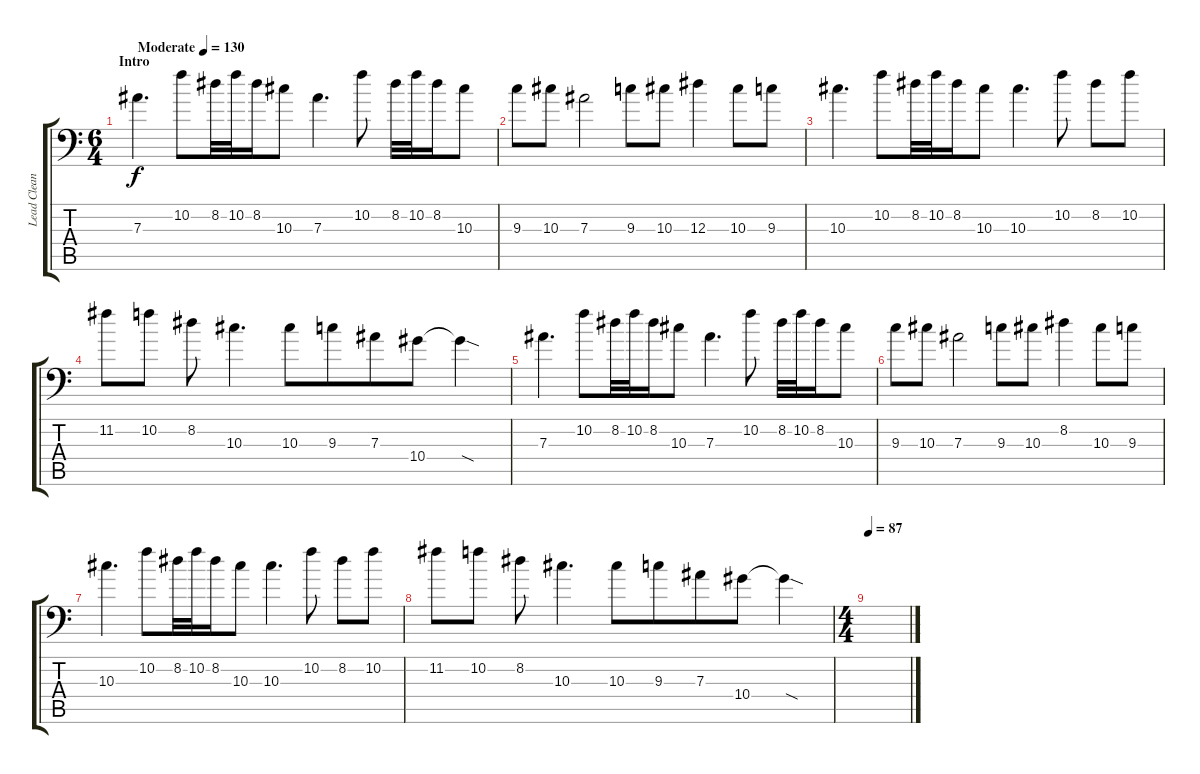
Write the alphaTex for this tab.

\track ("Lead Clean Guitar" "Lead Clean") {instrument electricguitarclean bank 2}
\staff {score tabs}
\tuning (C4 G3 Eb3 Bb2 F2 Bb1) {hide}
\ts (6 4)
\section ("" "Intro")
\tempo (130 "Moderate")
\clef f4
\ks c
7.3.4{d dy f instrument electricguitarclean beam merge} 10.2.8{beam merge} 8.2.32 10.2.32 8.2.16 10.3.8 7.3.4{d} 10.2.8 8.2.32{beam merge} 10.2.32 8.2.16 10.3.8 |
9.3.8{beam merge} 10.3.8 7.3.2 9.3.8 10.3.8 12.3.4{beam merge} 10.3.8 9.3.8 |
10.3.4{d beam merge} 10.2.8{beam merge} 8.2.32 10.2.32 8.2.16 10.3.8 10.3.4{d} 10.2.8 8.2.8{beam merge} 10.2.8 |
11.2.8{beam merge} 10.2.8 8.2.8 10.3.4{d} 10.3.8 9.3.8{beam merge} 7.3.8 10.4.8 10.4{sod t}.4 |
7.3.4{d beam merge} 10.2.8{beam merge} 8.2.32 10.2.32 8.2.16 10.3.8 7.3.4{d} 10.2.8 8.2.32{beam merge} 10.2.32 8.2.16 10.3.8 |
9.3.8{beam merge} 10.3.8 7.3.2 9.3.8 10.3.8 8.2.4{beam merge} 10.3.8 9.3.8 |
10.3.4{d beam merge} 10.2.8{beam merge} 8.2.32 10.2.32 8.2.16 10.3.8 10.3.4{d} 10.2.8 8.2.8{beam merge} 10.2.8 |
11.2.8{beam merge} 10.2.8 8.2.8 10.3.4{d} 10.3.8 9.3.8{beam merge} 7.3.8 10.4.8 10.4{sod t}.4 |
\ts (4 4)
\tempo 87
